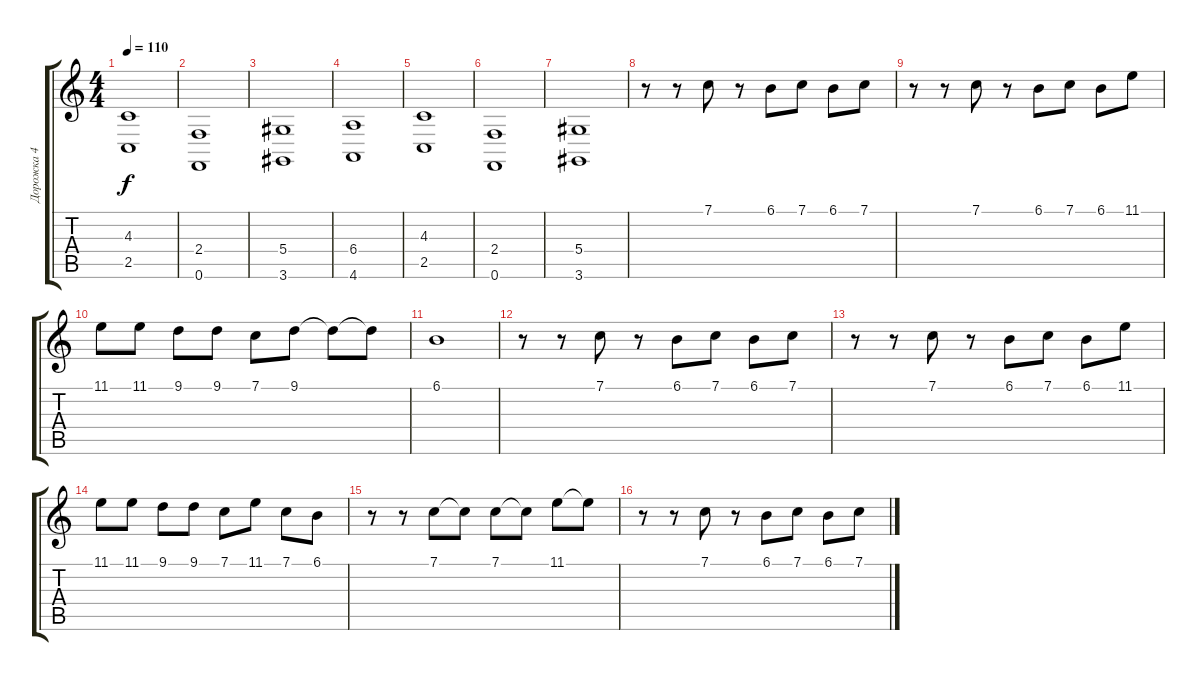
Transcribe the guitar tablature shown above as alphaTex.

\track ("Дорожка 4" "Дорожка 4") {instrument pad8sweep}
\staff {score tabs}
\tuning (F4 C4 Ab3 Eb3 Bb2 F2) {hide}
\ts (4 4)
\tempo 110
\clef g2
\ks c
(4.3 2.5).1{dy f} |
(2.4 0.6).1 |
(5.4 3.6).1 |
(6.4 4.6).1 |
(4.3 2.5).1 |
(2.4 0.6).1 |
(5.4 3.6).1 |
r.8 r.8 7.1.8 r.8 6.1.8 7.1.8 6.1.8 7.1.8 |
r.8 r.8 7.1.8 r.8 6.1.8 7.1.8 6.1.8 11.1.8 |
11.1.8 11.1.8 9.1.8 9.1.8 7.1.8 9.1.8 9.1{t}.8 9.1{t}.8 |
6.1.1 |
r.8 r.8 7.1.8 r.8 6.1.8 7.1.8 6.1.8 7.1.8 |
r.8 r.8 7.1.8 r.8 6.1.8 7.1.8 6.1.8 11.1.8 |
11.1.8 11.1.8 9.1.8 9.1.8 7.1.8 11.1.8 7.1.8 6.1.8 |
r.8 r.8 7.1.8 7.1{t}.8 7.1.8 7.1{t}.8 11.1.8 11.1{t}.8 |
r.8 r.8 7.1.8 r.8 6.1.8 7.1.8 6.1.8 7.1.8
